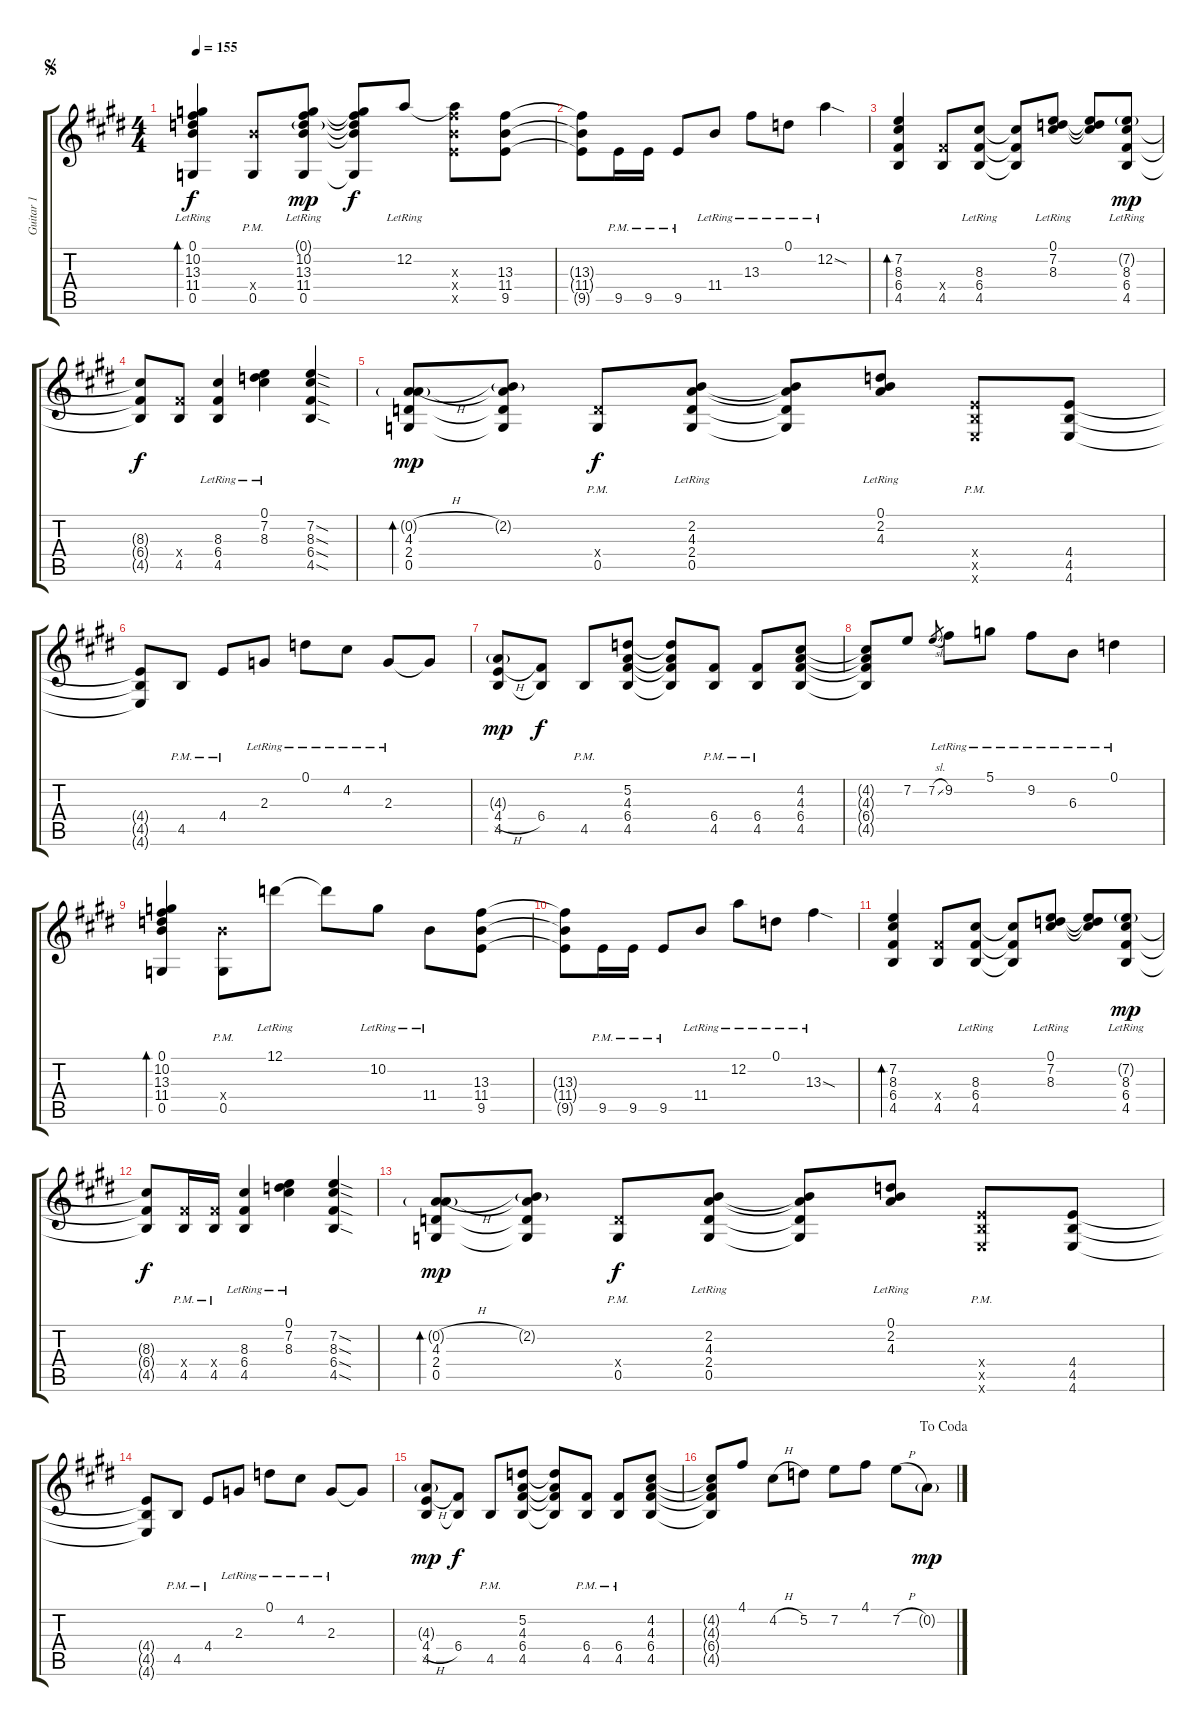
\track ("Guitar 1" "Guitar 1") {instrument distortionguitar}
\staff {score tabs}
\tuning (D4 A3 F3 C3 G2 C2) {hide}
\ts (4 4)
\jump segno
\tempo 155
\clef g2
\ks e
(0.1{lr} 10.2{lr} 13.3{lr} 11.4{lr} 0.5{lr}).4{bd 30 dy f} (11.4{pm x} 0.5{pm}).8 (0.1{g lr} 10.2{lr} 13.3{lr} 11.4{lr} 0.5{lr}).8{dy mp} (0.1{t} 10.2{t} 13.3{t} 11.4{t} 0.5{t}).8{dy f} 12.2{lr}.8 (12.2{t} 13.3{x} 11.4{x} 9.5{x}).8 (13.3 11.4 9.5).8 |
(13.3{t} 11.4{t} 9.5{t}).8 9.5{pm}.16 9.5{pm}.16 9.5{pm}.8 11.4{lr}.8 13.3{lr}.8 0.1{lr}.8 12.2{sod lr}.4 |
(7.2 8.3 6.4 4.5).4{bd 30} (6.4{x} 4.5).8 (8.3{lr} 6.4{lr} 4.5{lr}).8 (8.3{t} 6.4{t} 4.5{t}).8 (0.1{lr} 7.2{lr} 8.3{lr}).8 (0.1{t} 7.2{t} 8.3{t}).8 (7.2{g lr} 8.3{lr} 6.4{lr} 4.5{lr}).8{dy mp} |
(8.3{t} 6.4{t} 4.5{t}).8{dy f} (6.4{x} 4.5).8 (8.3{lr} 6.4{lr} 4.5{lr}).4 (0.1{lr} 7.2{lr} 8.3{lr}).4 (7.2{sod} 8.3{sod} 6.4{sod} 4.5{sod}).4 |
(0.2{h g} 4.3 2.4 0.5).8{bd 30 dy mp} (2.2{g} 4.3{t} 2.4{t} 0.5{t}).8 (2.4{pm x} 0.5{pm}).8{dy f} (2.2{lr} 4.3{lr} 2.4{lr} 0.5{lr}).8 (2.2{t} 4.3{t} 2.4{t} 0.5{t}).8 (0.1{lr} 2.2{lr} 4.3{lr}).8 (4.4{pm x} 4.5{pm x} 4.6{pm x}).8 (4.4 4.5 4.6).8 |
(4.4{t} 4.5{t} 4.6{t}).8 4.5{pm}.8 4.4{pm}.8 2.3{lr}.8 0.1{lr}.8 4.2{lr}.8 2.3{lr}.8 2.3{t}.8 |
(4.3{g} 4.4{h} 4.5).8{dy mp} (6.4 4.5{t}).8{dy f} 4.5{pm}.8 (5.2 4.3 6.4 4.5).8 (5.2{t} 4.3{t} 6.4{t} 4.5{t}).8 (6.4{pm} 4.5{pm}).8 (6.4{pm} 4.5{pm}).8 (4.2 4.3 6.4 4.5).8 |
(4.2{t} 4.3{t} 6.4{t} 4.5{t}).8 7.2.8 7.2{sl}.8{gr} 9.2{lr}.8 5.1{lr}.8 9.2{lr}.8 6.3{lr}.8 0.1{lr}.4 |
(0.1 10.2 13.3 11.4 0.5).4{bd 30} (11.4{pm x} 0.5{pm}).8 12.1{lr}.8 12.1{t}.8 10.2{lr}.8 11.4{lr}.8 (13.3 11.4 9.5).8 |
(13.3{t} 11.4{t} 9.5{t}).8 9.5{pm}.16 9.5{pm}.16 9.5{pm}.8 11.4{lr}.8 12.2{lr}.8 0.1{lr}.8 13.3{sod lr}.4 |
(7.2 8.3 6.4 4.5).4{bd 30} (6.4{x} 4.5).8 (8.3{lr} 6.4{lr} 4.5{lr}).8 (8.3{t} 6.4{t} 4.5{t}).8 (0.1{lr} 7.2{lr} 8.3{lr}).8 (0.1{t} 7.2{t} 8.3{t}).8 (7.2{g lr} 8.3{lr} 6.4{lr} 4.5{lr}).8{dy mp} |
(8.3{t} 6.4{t} 4.5{t}).8{dy f} (6.4{pm x} 4.5{pm}).16 (6.4{pm x} 4.5{pm}).16 (8.3{lr} 6.4{lr} 4.5{lr}).4 (0.1{lr} 7.2{lr} 8.3{lr}).4 (7.2{sod} 8.3{sod} 6.4{sod} 4.5{sod}).4 |
(0.2{h g} 4.3 2.4 0.5).8{bd 30 dy mp} (2.2{g} 4.3{t} 2.4{t} 0.5{t}).8 (2.4{pm x} 0.5{pm}).8{dy f} (2.2{lr} 4.3{lr} 2.4{lr} 0.5{lr}).8 (2.2{t} 4.3{t} 2.4{t} 0.5{t}).8 (0.1{lr} 2.2{lr} 4.3{lr}).8 (4.4{pm x} 4.5{pm x} 4.6{pm x}).8 (4.4 4.5 4.6).8 |
(4.4{t} 4.5{t} 4.6{t}).8 4.5{pm}.8 4.4{pm}.8 2.3{lr}.8 0.1{lr}.8 4.2{lr}.8 2.3{lr}.8 2.3{t}.8 |
(4.3{g} 4.4{h} 4.5).8{dy mp} (6.4 4.5{t}).8{dy f} 4.5{pm}.8 (5.2 4.3 6.4 4.5).8 (5.2{t} 4.3{t} 6.4{t} 4.5{t}).8 (6.4{pm} 4.5{pm}).8 (6.4{pm} 4.5{pm}).8 (4.2 4.3 6.4 4.5).8 |
\jump dacoda
(4.2{t} 4.3{t} 6.4{t} 4.5{t}).8 4.1.8 4.2{h}.8 5.2.8 7.2.8 4.1.8 7.2{h}.8 0.2{g}.8{dy mp}
